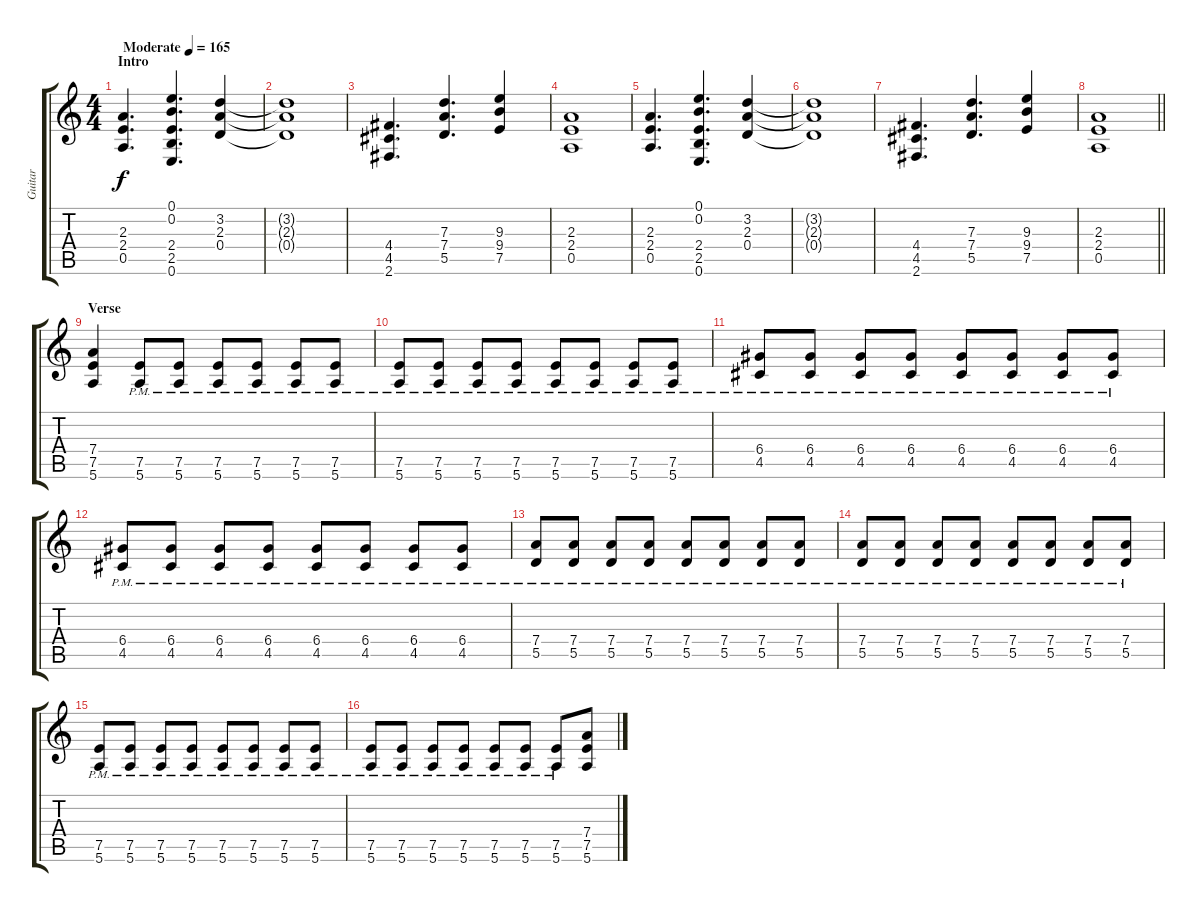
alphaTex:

\track ("Guitar" "Guitar") {instrument distortionguitar}
\staff {score tabs}
\tuning (E4 B3 G3 D3 A2 E2) {hide}
\ts (4 4)
\section ("" "Intro")
\tempo (165 "Moderate")
\clef g2
\ks c
(2.3 2.4 0.5).4{d dy f instrument distortionguitar} (0.1 0.2 2.4 2.5 0.6).4{d} (3.2 2.3 0.4).4 |
(3.2{t} 2.3{t} 0.4{t}).1 |
(4.4 4.5 2.6).4{d} (7.3 7.4 5.5).4{d} (9.3 9.4 7.5).4 |
(2.3 2.4 0.5).1 |
(2.3 2.4 0.5).4{d} (0.1 0.2 2.4 2.5 0.6).4{d} (3.2 2.3 0.4).4 |
(3.2{t} 2.3{t} 0.4{t}).1 |
(4.4 4.5 2.6).4{d} (7.3 7.4 5.5).4{d} (9.3 9.4 7.5).4 |
\barLineRight lightlight
(2.3 2.4 0.5).1 |
\section ("" "Verse")
(7.4 7.5 5.6).4 (7.5{pm} 5.6{pm}).8 (7.5{pm} 5.6{pm}).8 (7.5{pm} 5.6{pm}).8 (7.5{pm} 5.6{pm}).8 (7.5{pm} 5.6{pm}).8 (7.5{pm} 5.6{pm}).8 |
(7.5{pm} 5.6{pm}).8 (7.5{pm} 5.6{pm}).8 (7.5{pm} 5.6{pm}).8 (7.5{pm} 5.6{pm}).8 (7.5{pm} 5.6{pm}).8 (7.5{pm} 5.6{pm}).8 (7.5{pm} 5.6{pm}).8 (7.5{pm} 5.6{pm}).8 |
(6.4{pm} 4.5{pm}).8 (6.4{pm} 4.5{pm}).8 (6.4{pm} 4.5{pm}).8 (6.4{pm} 4.5{pm}).8 (6.4{pm} 4.5{pm}).8 (6.4{pm} 4.5{pm}).8 (6.4{pm} 4.5{pm}).8 (6.4{pm} 4.5{pm}).8 |
(6.4{pm} 4.5{pm}).8 (6.4{pm} 4.5{pm}).8 (6.4{pm} 4.5{pm}).8 (6.4{pm} 4.5{pm}).8 (6.4{pm} 4.5{pm}).8 (6.4{pm} 4.5{pm}).8 (6.4{pm} 4.5{pm}).8 (6.4{pm} 4.5{pm}).8 |
(7.4{pm} 5.5{pm}).8 (7.4{pm} 5.5{pm}).8 (7.4{pm} 5.5{pm}).8 (7.4{pm} 5.5{pm}).8 (7.4{pm} 5.5{pm}).8 (7.4{pm} 5.5{pm}).8 (7.4{pm} 5.5{pm}).8 (7.4{pm} 5.5{pm}).8 |
(7.4{pm} 5.5{pm}).8 (7.4{pm} 5.5{pm}).8 (7.4{pm} 5.5{pm}).8 (7.4{pm} 5.5{pm}).8 (7.4{pm} 5.5{pm}).8 (7.4{pm} 5.5{pm}).8 (7.4{pm} 5.5{pm}).8 (7.4{pm} 5.5{pm}).8 |
(7.5{pm} 5.6{pm}).8 (7.5{pm} 5.6{pm}).8 (7.5{pm} 5.6{pm}).8 (7.5{pm} 5.6{pm}).8 (7.5{pm} 5.6{pm}).8 (7.5{pm} 5.6{pm}).8 (7.5{pm} 5.6{pm}).8 (7.5{pm} 5.6{pm}).8 |
(7.5{pm} 5.6{pm}).8 (7.5{pm} 5.6{pm}).8 (7.5{pm} 5.6{pm}).8 (7.5{pm} 5.6{pm}).8 (7.5{pm} 5.6{pm}).8 (7.5{pm} 5.6{pm}).8 (7.5{pm} 5.6{pm}).8 (7.4 7.5 5.6).8
